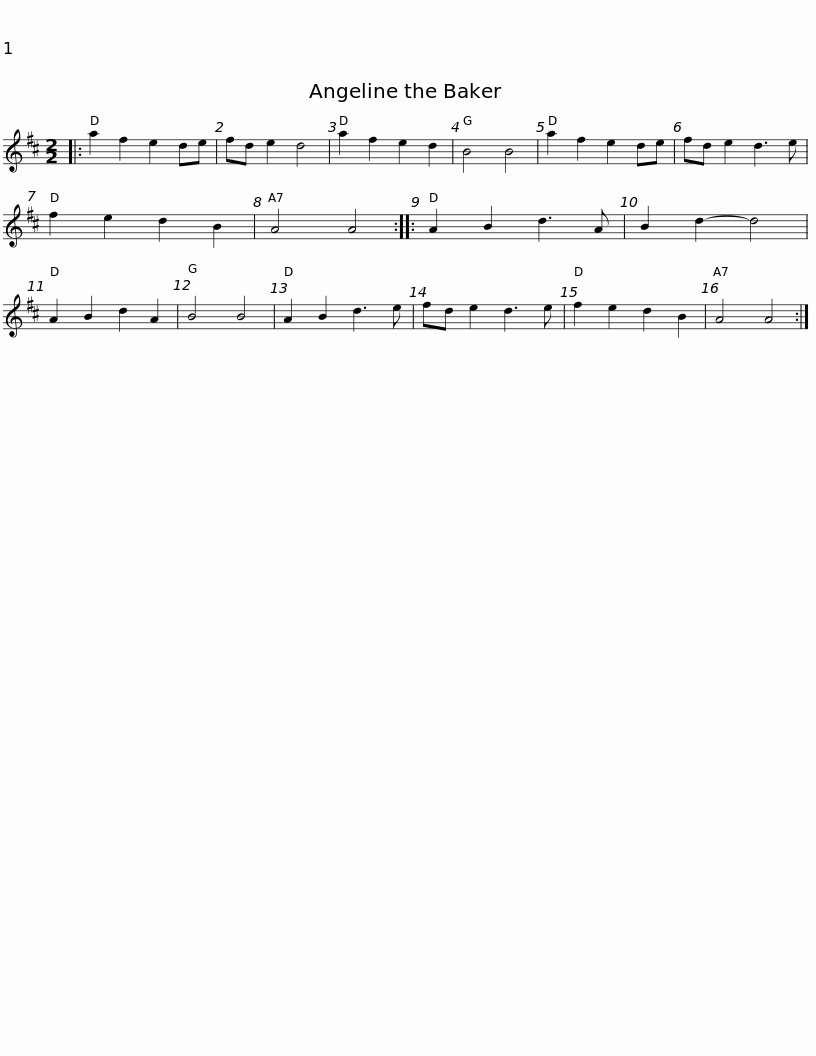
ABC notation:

X:1
L:1/8
M:2/2
I:linebreak $
K:D
V:1 treble
V:1
|: a2 f2 e2 de | fd e2 d4 | a2 f2 e2 d2 | B4 B4 | a2 f2 e2 de | %5
 fd e2 d3 e | f2 e2 d2 B2 | A4 A4 :: A2 B2 d3 A |$ B2 d2- d4 | %10
 A2 B2 d2 A2 | B4 B4 | A2 B2 d3 e | fd e2 d3 e | f2 e2 d2 B2 | %15
 A4 A4 :| %16
